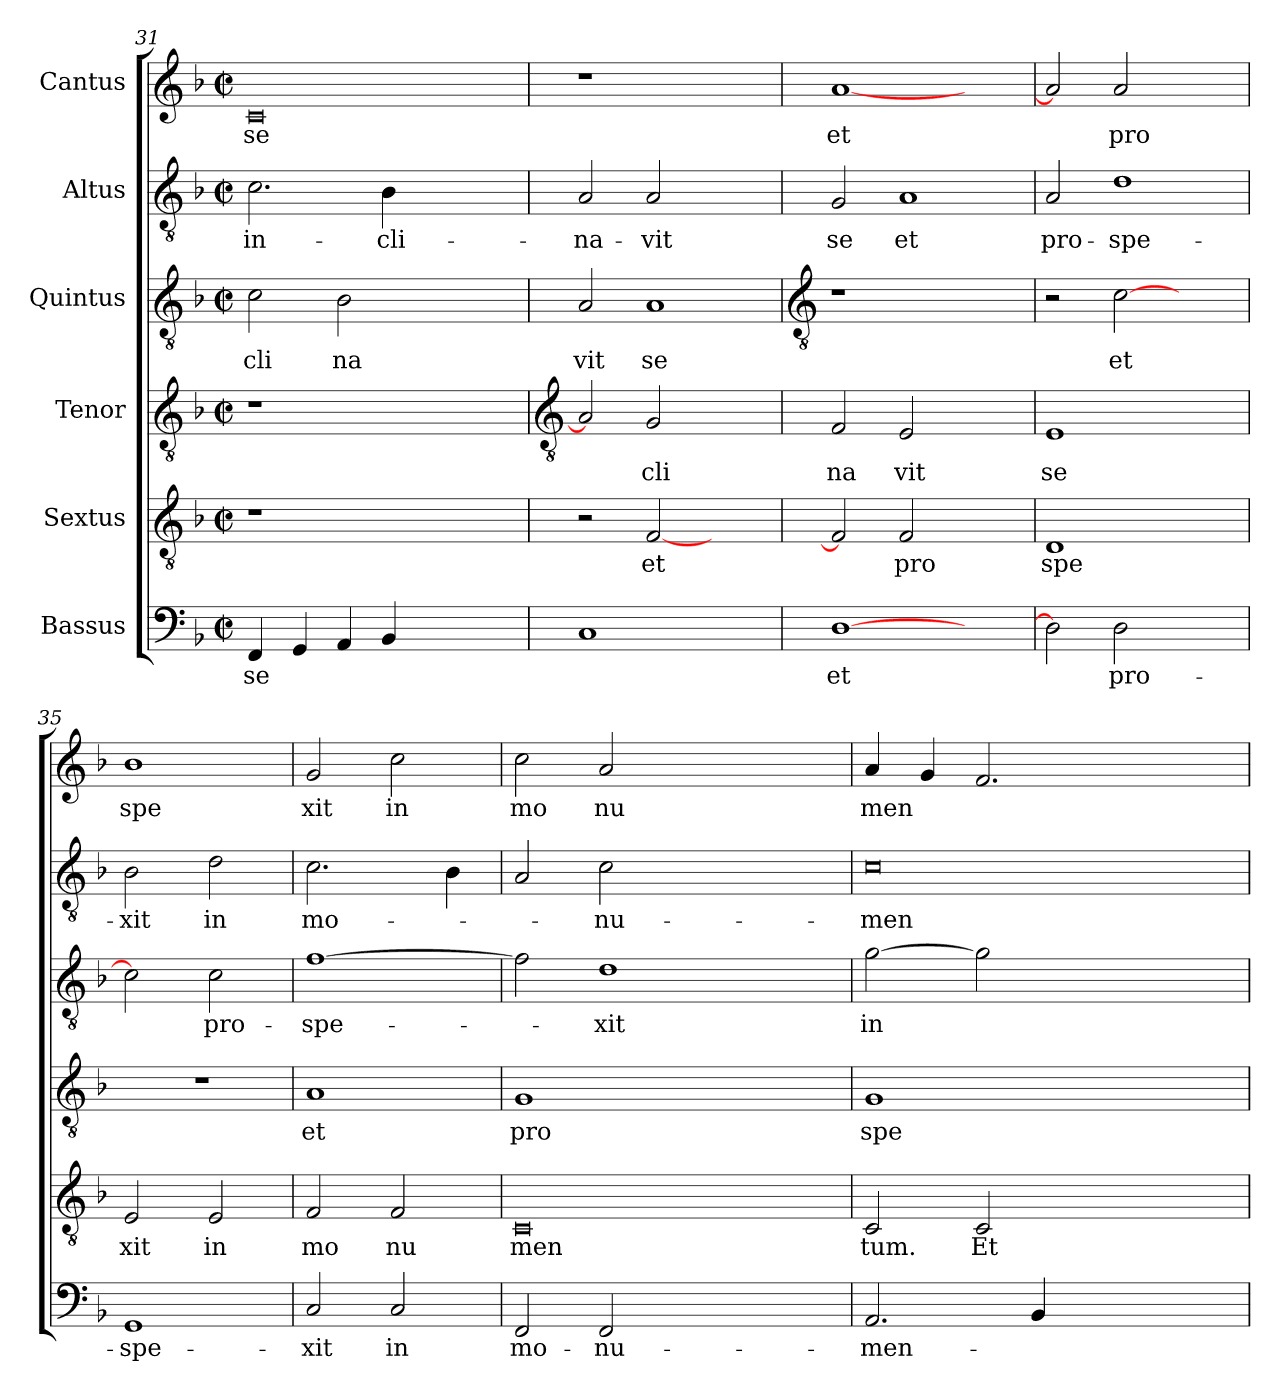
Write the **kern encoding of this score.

**kern	**text	**kern	**text	**kern	**text	**kern	**text	**kern	**text	**kern	**text
*part6	*part6	*part5	*part5	*part4	*part4	*part3	*part3	*part2	*part2	*part1	*part1
*staff6	*staff6	*staff5	*staff5	*staff4	*staff4	*staff3	*staff3	*staff2	*staff2	*staff1	*staff1
*I"Bassus	*	*I"Sextus	*	*I"Tenor	*	*I"Quintus	*	*I"Altus	*	*I"Cantus	*
!!LO:LB:g=z
*clefF4	*	*clefGv2	*	*clefGv2	*	*clefGv2	*	*clefGv2	*	*clefG2	*
*k[b-]	*	*k[b-]	*	*k[b-]	*	*k[b-]	*	*k[b-]	*	*k[b-]	*
*F:	*	*F:	*	*F:	*	*F:	*	*F:	*	*F:	*
*M2/2	*	*M2/2	*	*M2/2	*	*M2/2	*	*M2/2	*	*M2/2	*
*met(c|)	*	*met(c|)	*	*met(c|)	*	*met(c|)	*	*met(c|)	*	*met(c|)	*
=31	=31	=31	=31	=31	=31	=31	=31	=31	=31	=31	=31
!	!LO:LY:b	!	!	!	!	!	!LO:LY:b	!	!LO:LY:b	!	!LO:LY:b
4FF/	se	1r	.	1r	.	2c\	cli	2.c\	in-	0c	se
4GG/	.	.	.	.	.	.	.	.	.	.	.
!	!	!	!	!	!	!	!LO:LY:b	!	!	!	!
4AA/	.	.	.	.	.	2B-\	na	.	.	.	.
!	!	!	!	!	!	!	!	!	!LO:LY:b	!	!
4BB-/	.	.	.	.	.	.	.	4B-\	-cli-	.	.
1ryy	.	1ryy	.	1ryy	.	1ryy	.	1ryy	.	.	.
!!LO:LB:g=z
=32	=32	=32	=32	=32	=32	=32	=32	=32	=32	=32	=32
*	*	*	*	*clefGv2	*	*	*	*	*	*	*
!	!	!	!	!	!	!	!LO:LY:b	!	!LO:LY:b	!	!
1C	.	2r	.	2A/]	.	2A/	vit	2A/	-na-	1r	.
!	!	!	!LO:LY:b	!	!LO:LY:b	!	!LO:LY:b	!	!LO:LY:b	!	!
.	.	[2F/	et	2G/	-cli	1A	se	2A/	-vit	.	.
2ryy	.	2ryy	.	2ryy	.	.	.	2ryy	.	2ryy	.
!!LO:LB:g=z
=33	=33	=33	=33	=33	=33	=33	=33	=33	=33	=33	=33
*	*	*	*	*	*	*clefGv2	*	*	*	*	*
!	!LO:LY:b	!	!	!	!LO:LY:b	!	!	!	!LO:LY:b	!	!LO:LY:b
[1D	et	2F/]	.	2F/	na	1r	.	2G/	se	[1a	et
!	!	!	!LO:LY:b	!	!LO:LY:b	!	!	!	!LO:LY:b	!	!
.	.	2F/	pro	2E/	vit	.	.	1A	et	.	.
2ryy	.	2ryy	.	2ryy	.	2ryy	.	.	.	2ryy	.
=34	=34	=34	=34	=34	=34	=34	=34	=34	=34	=34	=34
!	!	!	!LO:LY:b	!	!LO:LY:b	!	!	!	!LO:LY:b	!	!
2D\]	.	1D	spe	1E	se	2r	.	2A/	pro-	2a/]	.
!	!LO:LY:b	!	!	!	!	!	!LO:LY:b	!	!LO:LY:b	!	!LO:LY:b
2D\	pro-	.	.	.	.	[2c\	et	1d	-spe-	2a/	pro
2ryy	.	2ryy	.	2ryy	.	2ryy	.	.	.	2ryy	.
=35	=35	=35	=35	=35	=35	=35	=35	=35	=35	=35	=35
!	!LO:LY:b	!	!LO:LY:b	!	!	!	!	!	!LO:LY:b	!	!LO:LY:b
1GG	-spe-	2E/	xit	1r	.	2c\]	.	2B-\	-xit	1b-	spe
!	!	!	!LO:LY:b	!	!	!	!LO:LY:b	!	!LO:LY:b	!	!
.	.	2E/	in	.	.	2c\	pro-	2d\	in	.	.
=36	=36	=36	=36	=36	=36	=36	=36	=36	=36	=36	=36
!	!LO:LY:b	!	!LO:LY:b	!	!LO:LY:b	!	!LO:LY:b	!	!LO:LY:b	!	!LO:LY:b
2C/	-xit	2F/	mo	1A	et	[1f	-spe-	2.c\	mo-	2g/	xit
!	!LO:LY:b	!	!LO:LY:b	!	!	!	!	!	!	!	!LO:LY:b
2C/	in	2F/	nu	.	.	.	.	.	.	2cc\	in
.	.	.	.	.	.	.	.	4B-\	.	.	.
=37	=37	=37	=37	=37	=37	=37	=37	=37	=37	=37	=37
!	!LO:LY:b	!	!LO:LY:b	!	!LO:LY:b	!	!	!	!	!	!LO:LY:b
2FF/	mo-	0C	men	1G	pro	2f\]	.	2A/	.	2cc\	mo
!	!LO:LY:b	!	!	!	!	!	!LO:LY:b	!	!LO:LY:b	!	!LO:LY:b
2FF/	-nu-	.	.	.	.	1d	-xit	2c\	-nu-	2a/	nu
1ryy	.	.	.	1ryy	.	.	.	1ryy	.	1ryy	.
.	.	.	.	.	.	2ryy	.	.	.	.	.
=38	=38	=38	=38	=38	=38	=38	=38	=38	=38	=38	=38
!	!LO:LY:b	!	!LO:LY:b	!	!LO:LY:b	!	!LO:LY:b	!	!LO:LY:b	!	!LO:LY:b
2.AA/	-men-	2C/	tum.	1G	spe	[2g\	in	0c	-men-	4a/	men
.	.	.	.	.	.	.	.	.	.	4g/	.
!	!	!	!LO:LY:b	!	!	!	!	!	!	!	!
.	.	2C/	Et	.	.	2g\]	.	.	.	2.f/	.
4BB-/	.	.	.	.	.	.	.	.	.	.	.
1ryy	.	1ryy	.	1ryy	.	1ryy	.	.	.	.	.
.	.	.	.	.	.	.	.	.	.	2.ryy	.
=	=	=	=	=	=	=	=	=	=	=	=
*-	*-	*-	*-	*-	*-	*-	*-	*-	*-	*-	*-
